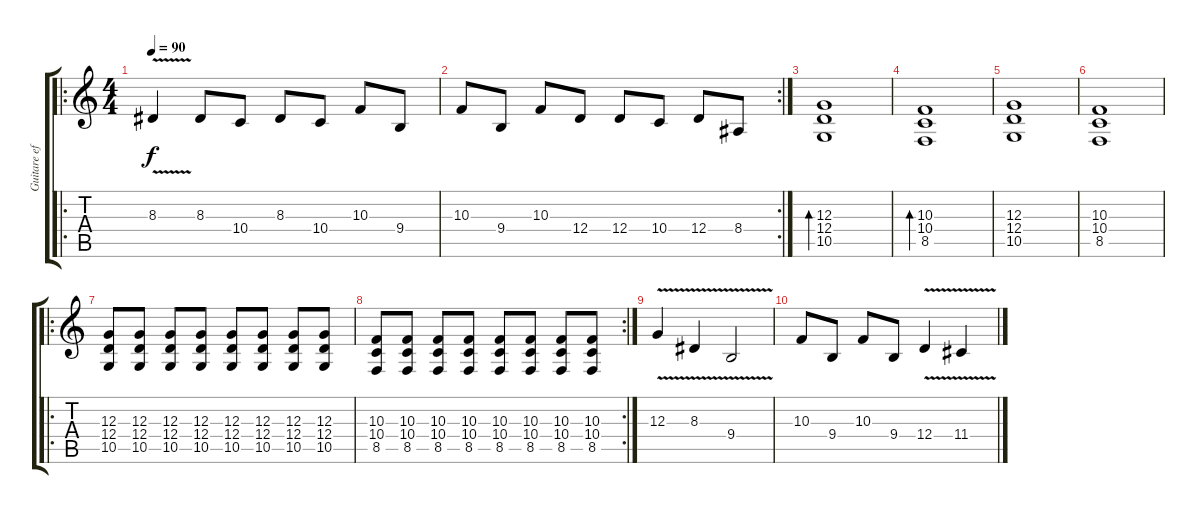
\track ("Guitare effet" "Guitare ef") {instrument lead1square}
\staff {score tabs}
\tuning (E4 B3 G3 D3 A2 E2) {hide}
\ro
\ts (4 4)
\tempo 90
\clef g2
\ks c
8.3{v}.4{dy f} 8.3.8 10.4.8 8.3.8 10.4.8 10.3.8 9.4.8 |
\rc 2
10.3.8 9.4.8 10.3.8 12.4.8 12.4.8 10.4.8 12.4.8 8.4.8 |
(12.3 12.4 10.5).1{bd 480} |
(10.3 10.4 8.5).1{bd 480} |
(12.3 12.4 10.5).1 |
(10.3 10.4 8.5).1 |
\ro
(12.3 12.4 10.5).8 (12.3 12.4 10.5).8 (12.3 12.4 10.5).8 (12.3 12.4 10.5).8 (12.3 12.4 10.5).8 (12.3 12.4 10.5).8 (12.3 12.4 10.5).8 (12.3 12.4 10.5).8 |
\rc 2
(10.3 10.4 8.5).8 (10.3 10.4 8.5).8 (10.3 10.4 8.5).8 (10.3 10.4 8.5).8 (10.3 10.4 8.5).8 (10.3 10.4 8.5).8 (10.3 10.4 8.5).8 (10.3 10.4 8.5).8 |
12.3{v}.4 8.3{v}.4 9.4{v}.2 |
10.3.8 9.4.8 10.3.8 9.4.8 12.4{v}.4 11.4{v}.4
